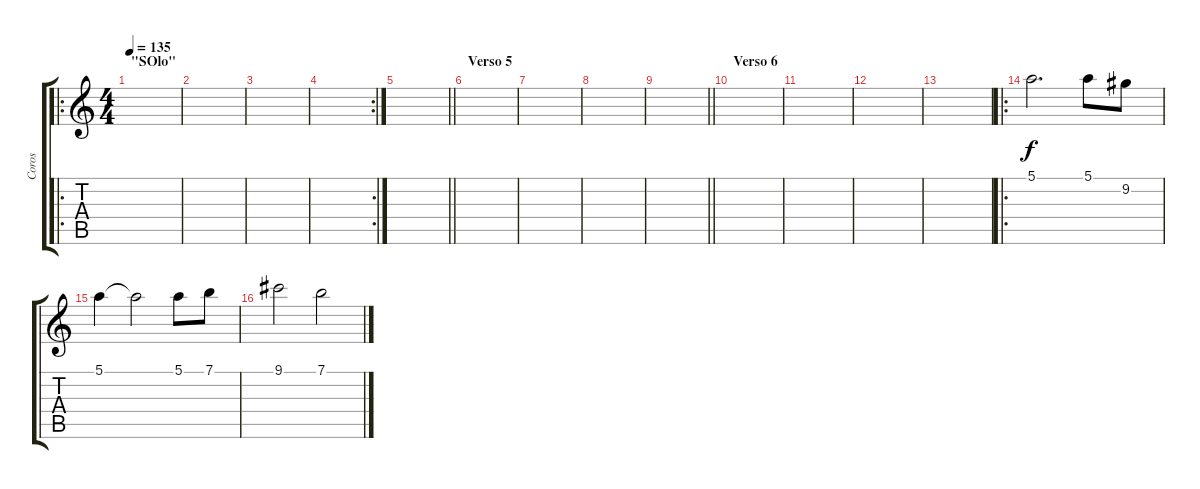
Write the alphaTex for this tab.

\track ("Coros" "Coros") {instrument acousticguitarsteel}
\staff {score tabs}
\tuning (E4 B3 G3 D3 A2 E2) {hide}
\ro
\ts (4 4)
\section ("" "\"SOlo\"")
\tempo 135
\clef g2
\ks c
|
|
|
\rc 2
|
\barLineRight lightlight
|
\section ("" "Verso 5")
|
|
|
\barLineRight lightlight
|
\section ("" "Verso 6")
|
|
|
|
\ro
5.1.2{d instrument choiraahs} 5.1.8 9.2.8 |
5.1.4 5.1{t}.2 5.1.8 7.1.8 |
9.1.2 7.1.2
